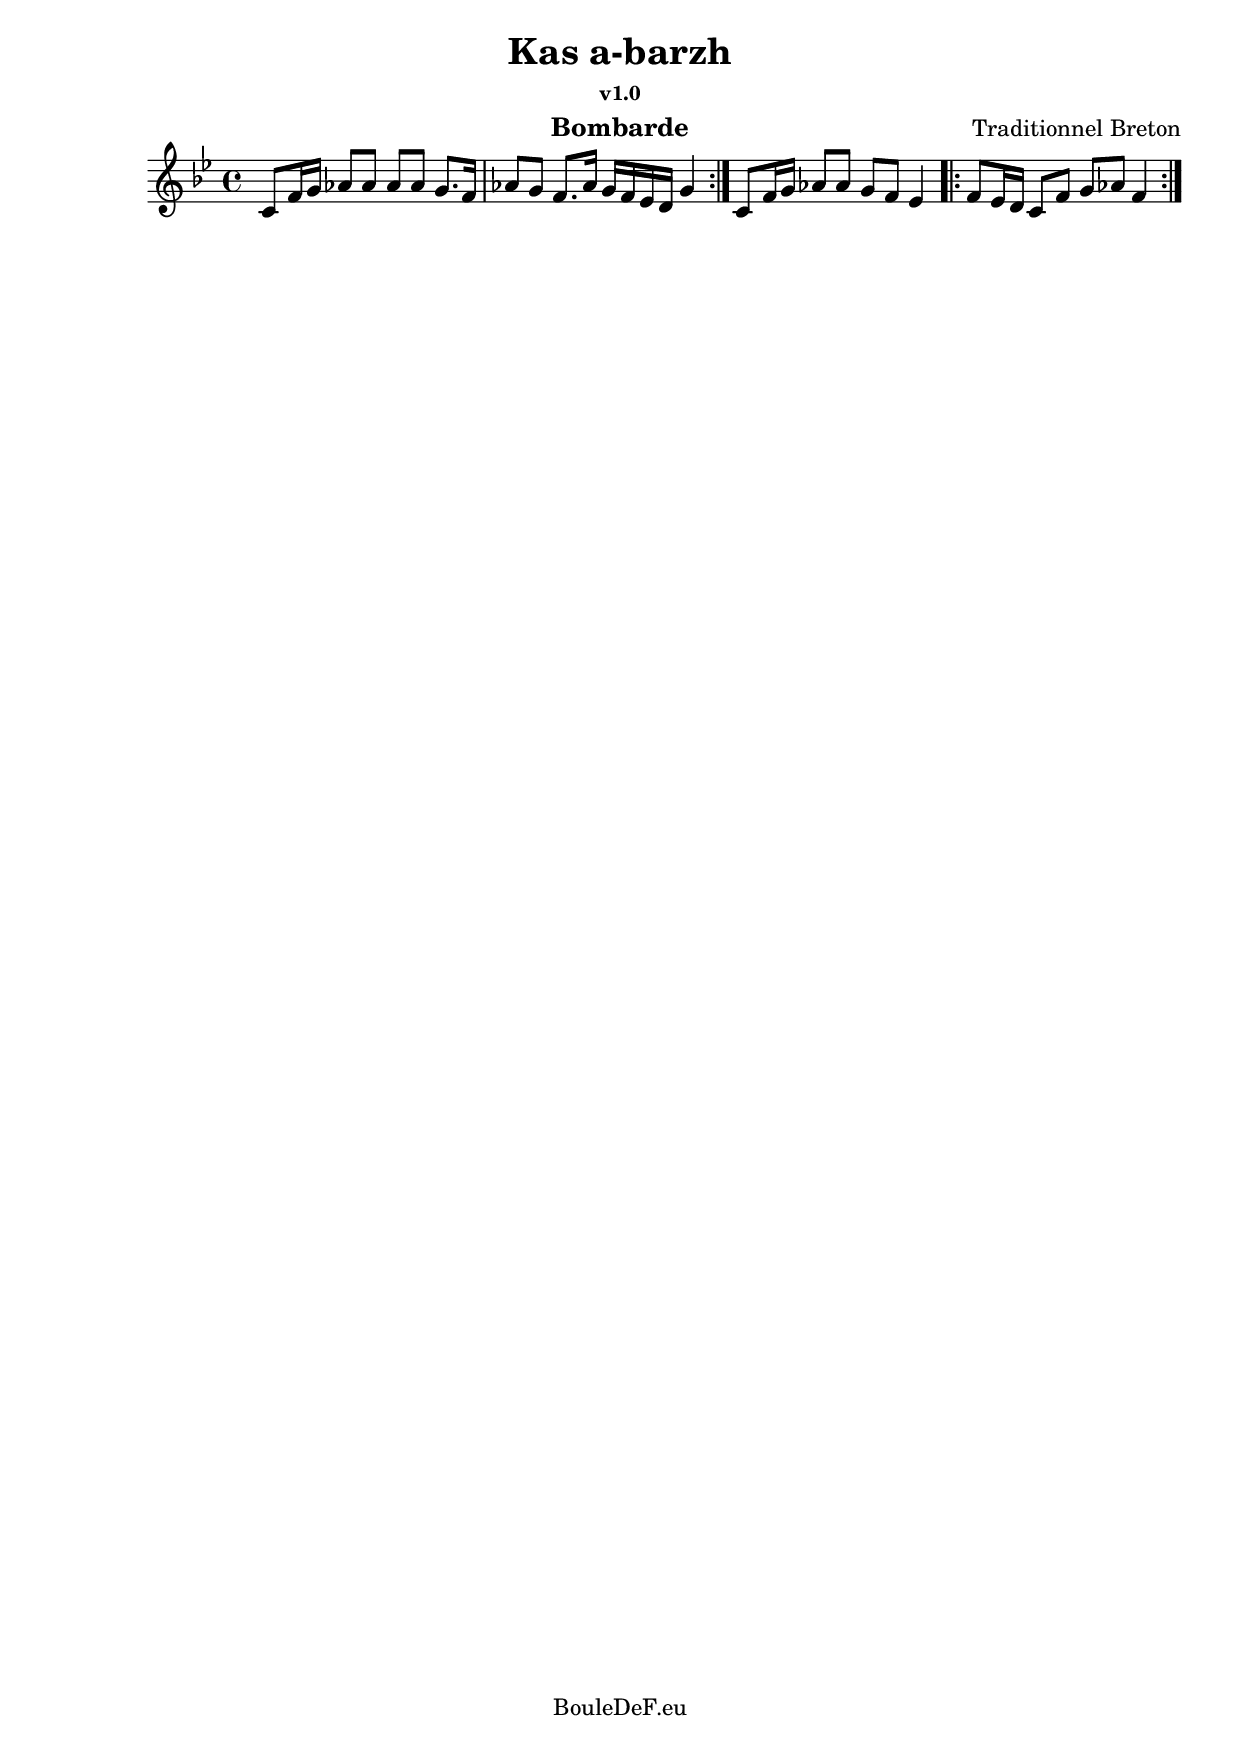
\version "2.14.2"
\include "italiano.ly"

\header {
	title = "Kas a-barzh"
	subsubtitle = "v1.0"
	composer = "Traditionnel Breton"
	instrument = "Bombarde"
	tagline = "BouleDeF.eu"
}

\score {
	\new Staff \relative sib {
		\clef treble
		\key sib \major
		\time 4/4

		\repeat volta 2 {
			do8 fa16 sol lab8 lab lab lab sol8. fa16
			| lab8 sol fa8. lab16 sol fa mib re sol4
		}
		| do,8 fa16 sol lab8 lab sol fa mib4
		\repeat volta 2 {
			fa8 mib16 re do8 fa sol lab fa4
		}
	}
}

